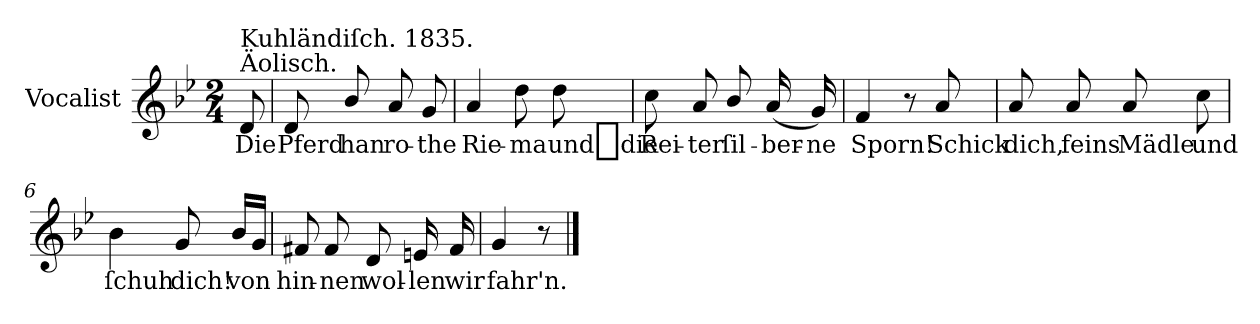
**kern	**text
*part1	*part1
*staff1	*staff1
*I"Vocalist	*
*k[b-e-]	*
*g:	*
*M2/4	*
=	=
!LO:TX:a:t=Äolisch.	!
!LO:TX:a:t=Kuhländiſch. 1835.	!
8d	Die
=1	=1
8d	Pferd
8b-/	han
8a	ro-
8g	-the
=2	=2
4a	Rie-
8dd	-ma
8dd	und_die
=3	=3
8cc	Rei-
8a	-ter
8b-/	ſil-
(16a	-ber-
16g)	-ne
=4	=4
4f	Sporn!
8r	.
8a	Schick
=5	=5
8a	dich,
8a	feins
8a	Mädle
8cc	und
=6	=6
4b-	ſchuh
8g	dich!
16b-LL	von
16gJJ	.
=7	=7
8f#X	hin-
8f#	-nen
8d	wol-
16en	-len
16f#	wir
=8	=8
4g	fahr'n.
8r	.
==	==
*-	*-
